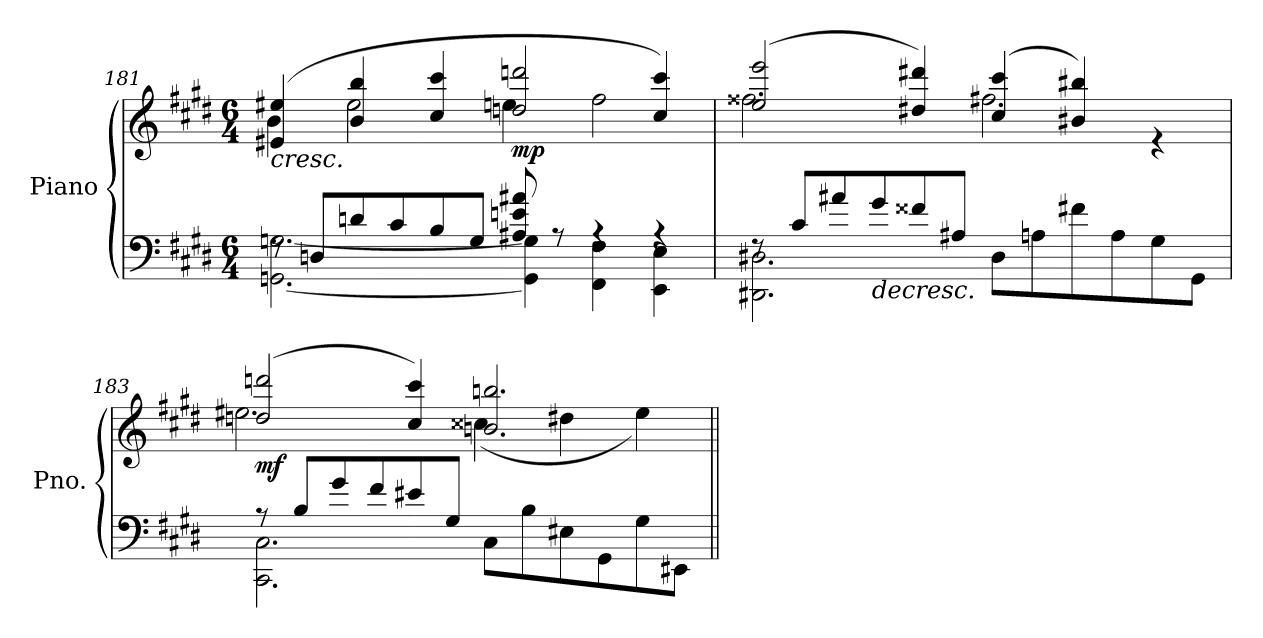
**kern	**kern	**dynam
*part1	*part1	*part1
*staff2	*staff1	*staff1/2
*I"Piano	*	*
*I'Pno.	*	*
!!LO:PB:g=z
*clefF4	*clefG2	*
*k[f#c#g#d#]	*k[f#c#g#d#]	*
*M6/4	*M6/4	*
=181	=181	=181
*^	*	*
!	!	!	!LO:HP:b
*	*	*^	*
8rF	[2.GGn\ [2.Gn\	(4e#X/ 4ee#X/	4b\	<
8Dn/L	.	.	.	.
8dn/	.	4b/ 4bb/	2ee#\	.
8c#/	.	.	.	.
8B/	.	4cc#/ 4ccc#/	.	.
8G/J	.	.	.	.
!	!	!	!	!LO:DY:b
8A#X/ 8en/ 8a#X/	4GG\] 4G\]	2ddn/ 2dddn/	4een\	mp
8rA	.	.	.	.
4rA	4FF#\ 4F#\	.	2ff#\	.
4rA	4EE\ 4E\	4cc#/ 4ccc#/)	.	.
=182	=182	=182	=182	=182
8rF	2.DD#X\ 2.D#X\	(2ee/ 2eee/	2.ff##X\	.
8c#/L	.	.	.	.
8a#X/	.	.	.	.
!	!	!	!	!LO:HP:b=2
8g#/	.	.	.	>
8f##X/	.	4dd#X/ 4ddd#X/)	.	.
8A#X/J	.	.	.	.
8D#\L	4ryy	(4cc#/ 4ccc#/	2.ff#X\	.
8An\	.	.	.	.
8f#X\	4ryy	4b#X/ 4bb#X/)	.	.
8A\	.	.	.	[
8G#\	4ryy	4re	.	.
8GG#\J	.	.	.	.
=183	=183	=183	=183	=183
!	!	!	!	!LO:DY:b
8rA	2.CC#\ 2.C#\	(2ddn/ 2dddn/	2.ee#X\	mf
8B/L	.	.	.	.
8g#/	.	.	.	.
8f#/	.	.	.	.
8e#X/	.	4cc#/ 4ccc#/)	.	.
8G#/J	.	.	.	.
8C#\L	2.ryy	2.bn/ 2.bbn/	(4cc##X\	.
8B\	.	.	.	.
8E#X\	.	.	4dd#X\	.
8GG#\	.	.	.	.
8G#\	.	.	4ee#\)	.
8EE#X\J	.	.	.	.
*v	*v	*	*	*
*	*v	*v	*
.	.	]
=||	=||	=||
*-	*-	*-
